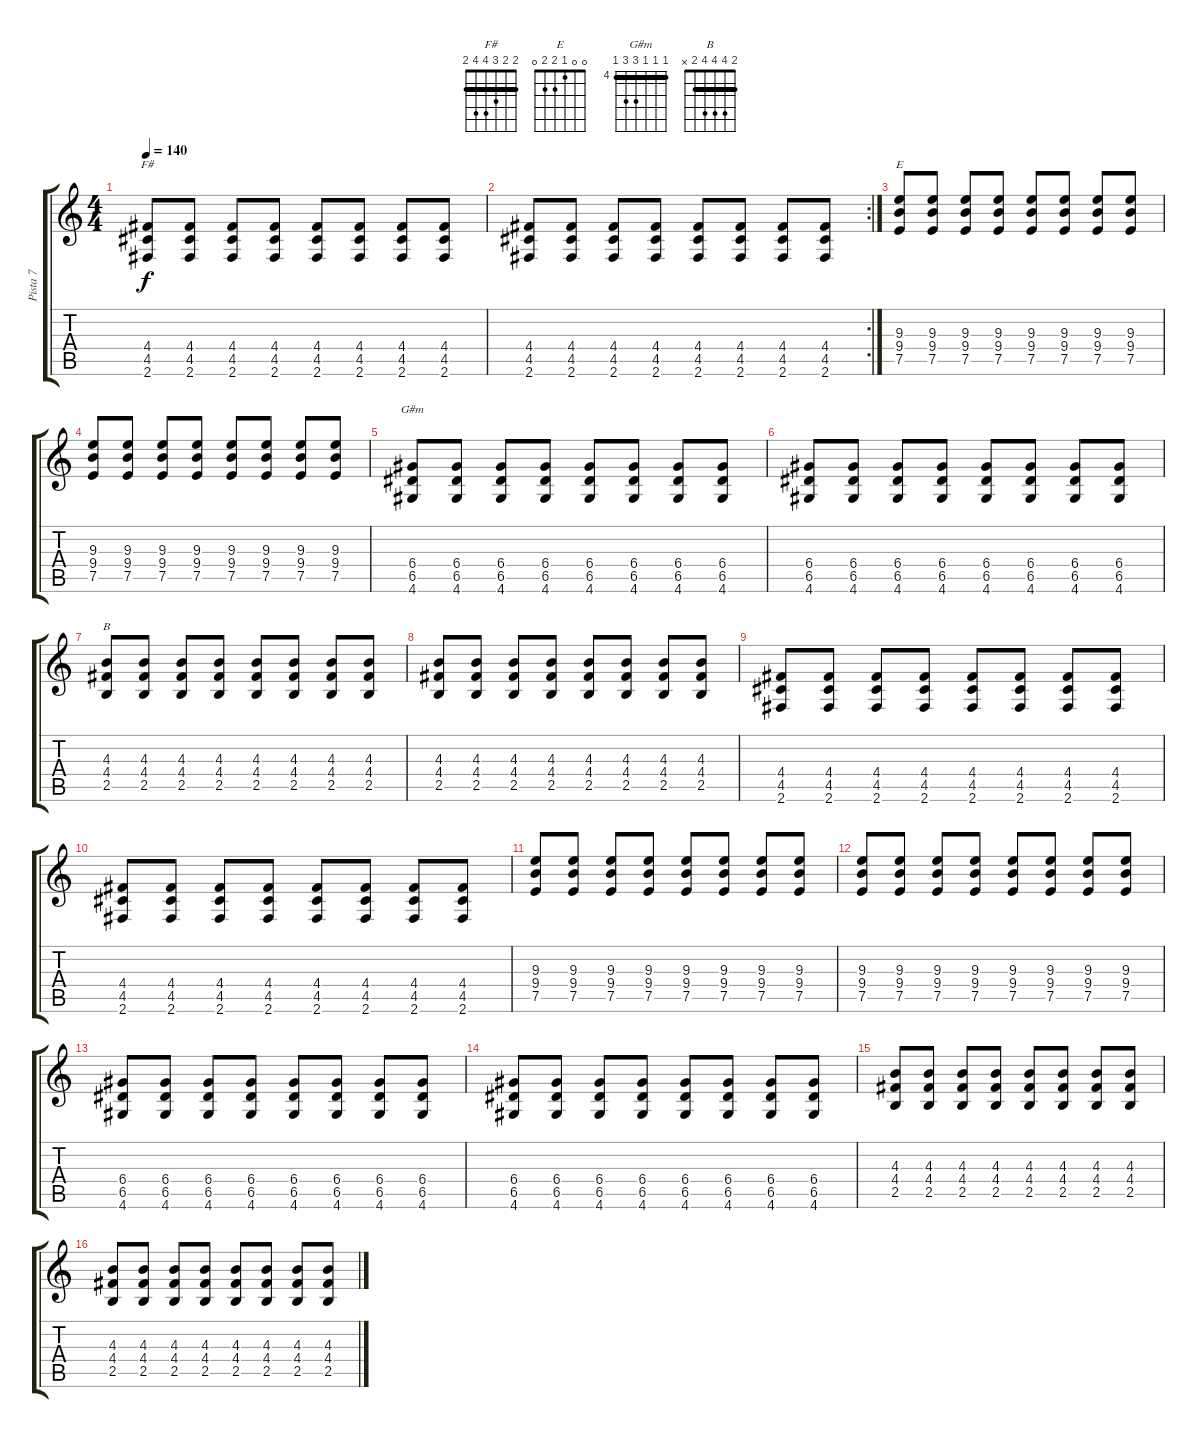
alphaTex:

\track ("Pista 7" "Pista 7") {instrument overdrivenguitar}
\staff {score tabs}
\tuning (E4 B3 G3 D3 A2 E2) {hide}
\chord ("F#" 2 2 3 4 4 2) {barre 2}
\chord ("E" 0 0 1 2 2 0)
\chord ("G#m" 4 4 4 6 6 4) {firstfret 4 barre 4}
\chord ("B" 2 4 4 4 2 x) {barre 2}
\ts (4 4)
\tempo 140
\clef g2
\ks c
(4.4 4.5 2.6).8{ch "F#" dy f} (4.4 4.5 2.6).8 (4.4 4.5 2.6).8 (4.4 4.5 2.6).8 (4.4 4.5 2.6).8 (4.4 4.5 2.6).8 (4.4 4.5 2.6).8 (4.4 4.5 2.6).8 |
\rc 2
(4.4 4.5 2.6).8 (4.4 4.5 2.6).8 (4.4 4.5 2.6).8 (4.4 4.5 2.6).8 (4.4 4.5 2.6).8 (4.4 4.5 2.6).8 (4.4 4.5 2.6).8 (4.4 4.5 2.6).8 |
(9.3 9.4 7.5).8{ch "E"} (9.3 9.4 7.5).8 (9.3 9.4 7.5).8 (9.3 9.4 7.5).8 (9.3 9.4 7.5).8 (9.3 9.4 7.5).8 (9.3 9.4 7.5).8 (9.3 9.4 7.5).8 |
(9.3 9.4 7.5).8 (9.3 9.4 7.5).8 (9.3 9.4 7.5).8 (9.3 9.4 7.5).8 (9.3 9.4 7.5).8 (9.3 9.4 7.5).8 (9.3 9.4 7.5).8 (9.3 9.4 7.5).8 |
(6.4 6.5 4.6).8{ch "G#m"} (6.4 6.5 4.6).8 (6.4 6.5 4.6).8 (6.4 6.5 4.6).8 (6.4 6.5 4.6).8 (6.4 6.5 4.6).8 (6.4 6.5 4.6).8 (6.4 6.5 4.6).8 |
(6.4 6.5 4.6).8 (6.4 6.5 4.6).8 (6.4 6.5 4.6).8 (6.4 6.5 4.6).8 (6.4 6.5 4.6).8 (6.4 6.5 4.6).8 (6.4 6.5 4.6).8 (6.4 6.5 4.6).8 |
(4.3 4.4 2.5).8{ch "B"} (4.3 4.4 2.5).8 (4.3 4.4 2.5).8 (4.3 4.4 2.5).8 (4.3 4.4 2.5).8 (4.3 4.4 2.5).8 (4.3 4.4 2.5).8 (4.3 4.4 2.5).8 |
(4.3 4.4 2.5).8 (4.3 4.4 2.5).8 (4.3 4.4 2.5).8 (4.3 4.4 2.5).8 (4.3 4.4 2.5).8 (4.3 4.4 2.5).8 (4.3 4.4 2.5).8 (4.3 4.4 2.5).8 |
(4.4 4.5 2.6).8 (4.4 4.5 2.6).8 (4.4 4.5 2.6).8 (4.4 4.5 2.6).8 (4.4 4.5 2.6).8 (4.4 4.5 2.6).8 (4.4 4.5 2.6).8 (4.4 4.5 2.6).8 |
(4.4 4.5 2.6).8 (4.4 4.5 2.6).8 (4.4 4.5 2.6).8 (4.4 4.5 2.6).8 (4.4 4.5 2.6).8 (4.4 4.5 2.6).8 (4.4 4.5 2.6).8 (4.4 4.5 2.6).8 |
(9.3 9.4 7.5).8 (9.3 9.4 7.5).8 (9.3 9.4 7.5).8 (9.3 9.4 7.5).8 (9.3 9.4 7.5).8 (9.3 9.4 7.5).8 (9.3 9.4 7.5).8 (9.3 9.4 7.5).8 |
(9.3 9.4 7.5).8 (9.3 9.4 7.5).8 (9.3 9.4 7.5).8 (9.3 9.4 7.5).8 (9.3 9.4 7.5).8 (9.3 9.4 7.5).8 (9.3 9.4 7.5).8 (9.3 9.4 7.5).8 |
(6.4 6.5 4.6).8 (6.4 6.5 4.6).8 (6.4 6.5 4.6).8 (6.4 6.5 4.6).8 (6.4 6.5 4.6).8 (6.4 6.5 4.6).8 (6.4 6.5 4.6).8 (6.4 6.5 4.6).8 |
(6.4 6.5 4.6).8 (6.4 6.5 4.6).8 (6.4 6.5 4.6).8 (6.4 6.5 4.6).8 (6.4 6.5 4.6).8 (6.4 6.5 4.6).8 (6.4 6.5 4.6).8 (6.4 6.5 4.6).8 |
(4.3 4.4 2.5).8 (4.3 4.4 2.5).8 (4.3 4.4 2.5).8 (4.3 4.4 2.5).8 (4.3 4.4 2.5).8 (4.3 4.4 2.5).8 (4.3 4.4 2.5).8 (4.3 4.4 2.5).8 |
(4.3 4.4 2.5).8 (4.3 4.4 2.5).8 (4.3 4.4 2.5).8 (4.3 4.4 2.5).8 (4.3 4.4 2.5).8 (4.3 4.4 2.5).8 (4.3 4.4 2.5).8 (4.3 4.4 2.5).8
